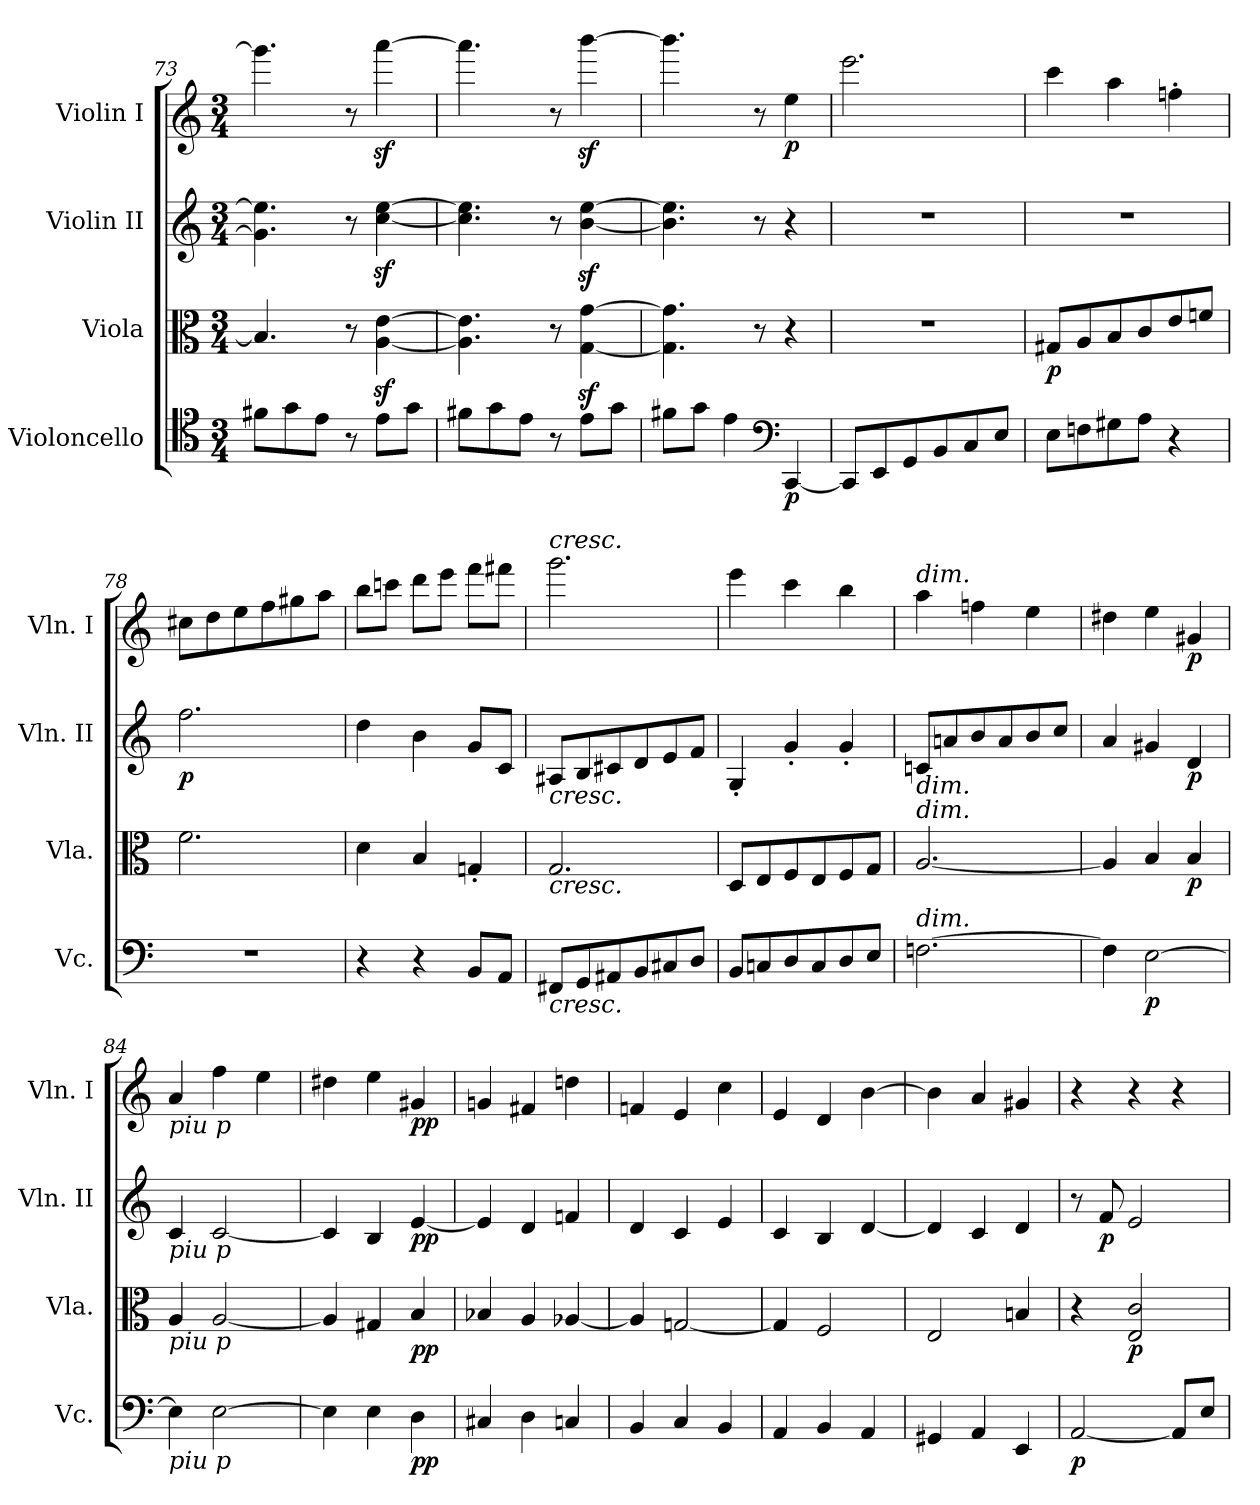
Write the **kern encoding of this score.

**kern	**dynam	**kern	**dynam	**kern	**dynam	**kern	**dynam
*part4	*part4	*part3	*part3	*part2	*part2	*part1	*part1
*staff4	*staff4	*staff3	*staff3	*staff2	*staff2	*staff1	*staff1
*I"Violoncello	*	*I"Viola	*	*I"Violin II	*	*I"Violin I	*
*I'Vc.	*	*I'Vla.	*	*I'Vln. II	*	*I'Vln. I	*
*clefC4	*	*clefC3	*	*clefG2	*	*clefG2	*
*k[]	*	*k[]	*	*k[]	*	*k[]	*
*M3/4	*	*M3/4	*	*M3/4	*	*M3/4	*
=73	=73	=73	=73	=73	=73	=73	=73
8f#X\L	.	4.B/]	.	4.g\] 4.ee\]	.	4.ggg\]	.
8g\	.	.	.	.	.	.	.
8e\J	.	.	.	.	.	.	.
8r	.	8r	.	8r	.	8r	.
8e\L	.	[4A\z< [4e\z<	.	[4cc\z< [4ee\z<	.	[4aaaz<\	.
8g\J	.	.	.	.	.	.	.
=74	=74	=74	=74	=74	=74	=74	=74
8f#X\L	.	4.A\] 4.e\]	.	4.cc\] 4.ee\]	.	4.aaa\]	.
8g\	.	.	.	.	.	.	.
8e\J	.	.	.	.	.	.	.
8r	.	8r	.	8r	.	8r	.
8e\L	.	[4G\z< [4g\z<	.	[4b\z< [4ee\z<	.	[4bbbz<\	.
8g\J	.	.	.	.	.	.	.
=75	=75	=75	=75	=75	=75	=75	=75
8f#X\L	.	4.G\] 4.g\]	.	4.b\] 4.ee\]	.	4.bbb\]	.
8g\J	.	.	.	.	.	.	.
4e\	.	.	.	.	.	.	.
.	.	8r	.	8r	.	8r	.
*clefF4	*	*	*	*	*	*	*
!	!LO:DY:b	!	!	!	!	!	!LO:DY:b
[4CC/	p	4r	.	4r	.	4ee\	p
=76	=76	=76	=76	=76	=76	=76	=76
8CC/L]	.	2.r	.	2.r	.	2.eee\	.
8EE/	.	.	.	.	.	.	.
8GG/	.	.	.	.	.	.	.
8BB/	.	.	.	.	.	.	.
8C/	.	.	.	.	.	.	.
8E/J	.	.	.	.	.	.	.
=77	=77	=77	=77	=77	=77	=77	=77
!	!	!	!LO:DY:b	!	!	!	!
8E\L	.	8G#X/L	p	2.r	.	4ccc\	.
8Fn\	.	8A/	.	.	.	.	.
8G#X\	.	8B/	.	.	.	4aa\	.
8A\J	.	8c/	.	.	.	.	.
4r	.	8e/	.	.	.	4ffn'\	.
.	.	8fn/J	.	.	.	.	.
=78	=78	=78	=78	=78	=78	=78	=78
!	!	!	!	!	!LO:DY:b	!	!
2.r	.	2.f\	.	2.ff\	p	8cc#X\L	.
.	.	.	.	.	.	8dd\	.
.	.	.	.	.	.	8ee\	.
.	.	.	.	.	.	8ff\	.
.	.	.	.	.	.	8gg#X\	.
.	.	.	.	.	.	8aa\J	.
=79	=79	=79	=79	=79	=79	=79	=79
4r	.	4d\	.	4dd\	.	8bb\L	.
.	.	.	.	.	.	8cccn\J	.
4r	.	4B/	.	4b\	.	8ddd\L	.
.	.	.	.	.	.	8eee\J	.
8BB/L	.	4Gn'/	.	8g/L	.	8fff\L	.
8AA/J	.	.	.	8c/J	.	8fff#X\J	.
=80	=80	=80	=80	=80	=80	=80	=80
!	!	!	!	!	!	!LO:TX:a:i:t=cresc.	!
!	!	!	!	!LO:TX:b:i:t=cresc.	!	!	!
!	!	!LO:TX:b:i:t=cresc.	!	!	!	!	!
!LO:TX:b:i:t=cresc.	!	!	!	!	!	!	!
8FF#X/L	.	2.G/	.	8A#X/L	.	2.ggg\	.
8GG/	.	.	.	8B/	.	.	.
8AA#X/	.	.	.	8c#X/	.	.	.
8BB/	.	.	.	8d/	.	.	.
8C#X/	.	.	.	8e/	.	.	.
8D/J	.	.	.	8f/J	.	.	.
=81	=81	=81	=81	=81	=81	=81	=81
8BB/L	.	8D/L	.	4G'/	.	4eee\	.
8Cn/	.	8E/	.	.	.	.	.
8D/	.	8F/	.	4g'/	.	4ccc\	.
8C/	.	8E/	.	.	.	.	.
8D/	.	8F/	.	4g'/	.	4bb\	.
8E/J	.	8G/J	.	.	.	.	.
=82	=82	=82	=82	=82	=82	=82	=82
!	!	!	!	!	!	!LO:TX:a:i:t=dim.	!
!	!	!	!	!LO:TX:b:i:t=dim.	!	!	!
!	!	!LO:TX:a:i:t=dim.	!	!	!	!	!
!LO:TX:a:i:t=dim.	!	!	!	!	!	!	!
[2.Fn\	.	[2.A/	.	8cn/L	.	4aa\	.
.	.	.	.	8an/	.	.	.
.	.	.	.	8b/	.	4ffn\	.
.	.	.	.	8a/	.	.	.
.	.	.	.	8b/	.	4ee\	.
.	.	.	.	8cc/J	.	.	.
=83	=83	=83	=83	=83	=83	=83	=83
4F\]	.	4A/]	.	4a/	.	4dd#X\	.
!	!LO:DY:b	!	!	!	!	!	!
[2E\	p	4B/	.	4g#X/	.	4ee\	.
!	!	!	!LO:DY:b	!	!LO:DY:b	!	!LO:DY:b
.	.	4B/	p	4d/	p	4g#X/	p
=84	=84	=84	=84	=84	=84	=84	=84
!	!	!	!	!	!	!LO:TX:b:i:t=piu p	!
!	!	!	!	!LO:TX:b:i:t=piu p	!	!	!
!	!	!LO:TX:b:i:t=piu p	!	!	!	!	!
!LO:TX:b:i:t=piu p	!	!	!	!	!	!	!
4E\]	.	4A/	.	4c/	.	4a/	.
[2E\	.	[2A/	.	[2c/	.	4ff\	.
.	.	.	.	.	.	4ee\	.
=85	=85	=85	=85	=85	=85	=85	=85
4E\]	.	4A/]	.	4c/]	.	4dd#X\	.
4E\	.	4G#X/	.	4B/	.	4ee\	.
!	!LO:DY:b	!	!LO:DY:b	!	!LO:DY:b	!	!LO:DY:b
4D\	pp	4B/	pp	[4e/	pp	4g#X/	pp
=86	=86	=86	=86	=86	=86	=86	=86
4C#X/	.	4B-X/	.	4e/]	.	4gn/	.
4D\	.	4A/	.	4d/	.	4f#X/	.
4Cn/	.	[4A-X/	.	4fn/	.	4ddn\	.
=87	=87	=87	=87	=87	=87	=87	=87
4BB/	.	4A-/]	.	4d/	.	4fn/	.
4C/	.	[2Gn/	.	4c/	.	4e/	.
4BB/	.	.	.	4e/	.	4cc\	.
=88	=88	=88	=88	=88	=88	=88	=88
4AA/	.	4G/]	.	4c/	.	4e/	.
4BB/	.	2F/	.	4B/	.	4d/	.
4AA/	.	.	.	[4d/	.	[4b\	.
=89	=89	=89	=89	=89	=89	=89	=89
4GG#X/	.	2E/	.	4d/]	.	4b\]	.
4AA/	.	.	.	4c/	.	4a/	.
4EE/	.	4Bn/	.	4d/	.	4g#X/	.
=90	=90	=90	=90	=90	=90	=90	=90
!	!LO:DY:b	!	!	!	!	!	!
[2AA/	p	4r	.	8r	.	4r	.
!	!	!	!	!	!LO:DY:b	!	!
.	.	.	.	8f/	p	.	.
!	!	!	!LO:DY:b	!	!	!	!
.	.	2E/ 2c/	p	2e/	.	4r	.
8AA/L]	.	.	.	.	.	4r	.
8E/J	.	.	.	.	.	.	.
=	=	=	=	=	=	=	=
*-	*-	*-	*-	*-	*-	*-	*-
